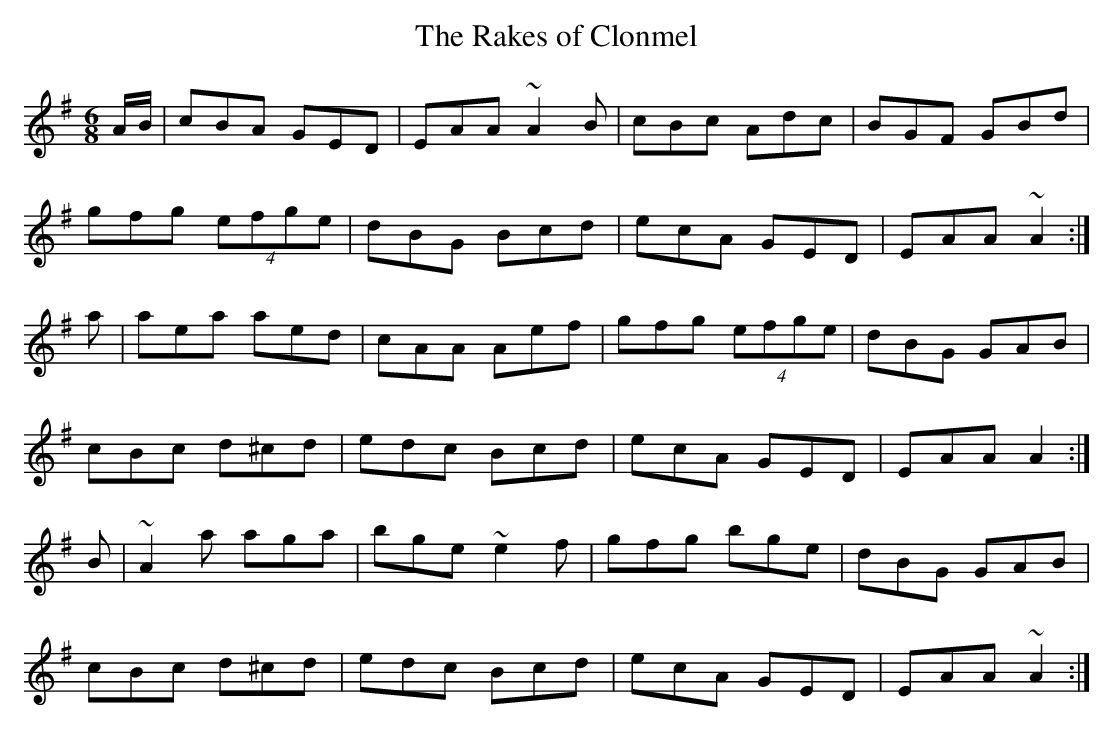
X:1
T:Rakes of Clonmel, The
E:10
M:6/8
K:ADor
A/2B/2|cBA GED|EAA ~A2B|cBc Adc|BGF GBd|
gfg (4efge|dBG Bcd|ecA GED|EAA ~A2:|
a|aea aed|cAA Aef|gfg (4efge|dBG GAB|
cBc d^cd|edc Bcd|ecA GED|EAA A2:|
B|~A2a aga|bge ~e2f|gfg bge|dBG GAB|
cBc d^cd|edc Bcd|ecA GED|EAA ~A2:|**
